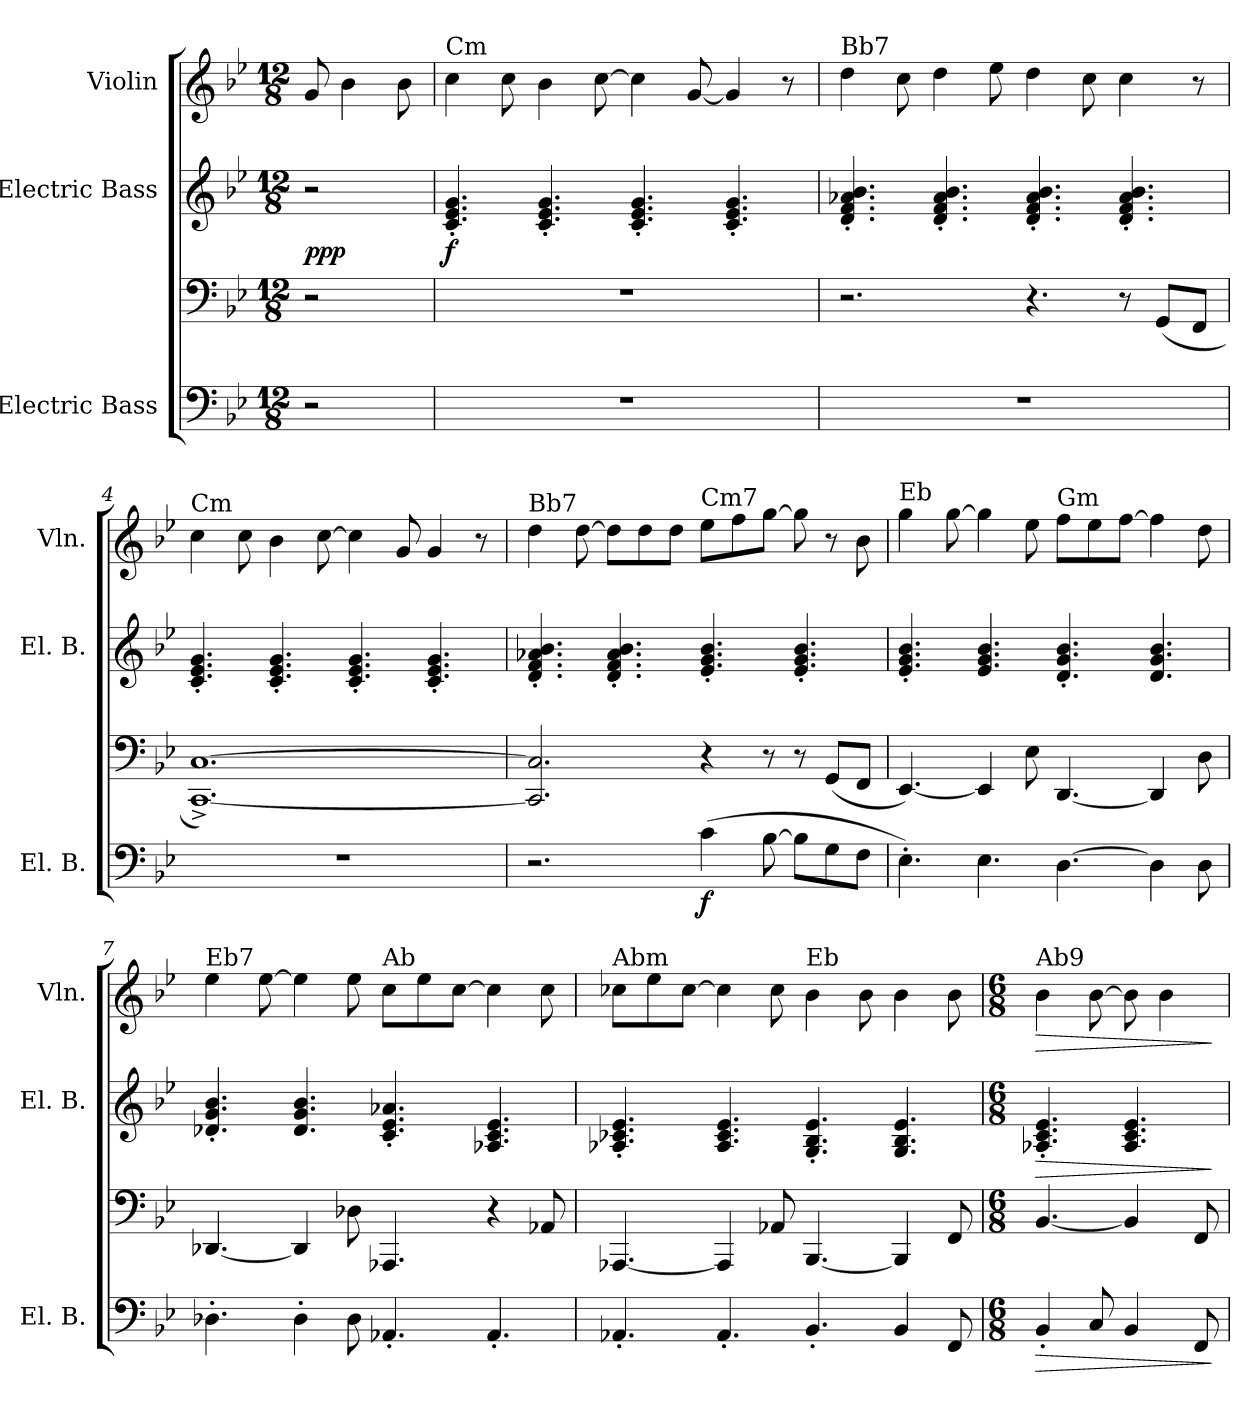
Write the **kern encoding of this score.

**kern	**kern	**dynam	**kern	**dynam	**kern	**dynam
*part3	*part3	*part3	*part2	*part2	*part1	*part1
*staff4	*staff3	*staff3/4	*staff2	*staff2	*staff1	*staff1
*I"Electric Bass	*	*	*I"Electric Bass	*	*I"Violin	*
*I'El. B.	*	*	*I'El. B.	*	*I'Vln.	*
*clefF4	*clefF4	*	*clefG2	*	*clefG2	*
*k[b-e-]	*k[b-e-]	*	*k[b-e-]	*	*k[b-e-]	*
*M12/8	*M12/8	*	*M12/8	*	*M12/8	*
=1	=1	=1	=1	=1	=1	=1
!	!	!	!	!LO:DY:b	!	!LO:DY:a
2r	2r	.	2r	ppp	8g/	M.M. = 110
.	.	.	.	.	4b-\	.
.	.	.	.	.	8b-\	.
=2	=2	=2	=2	=2	=2	=2
!	!	!	!	!	!LO:TX:a:t=Cm	!
!	!	!	!	!LO:DY:b	!	!
1.r	1.r	.	4.c'/ 4.e-'/ 4.g'/	f	4cc\	.
.	.	.	.	.	8cc\	.
.	.	.	4.c'/ 4.e-'/ 4.g'/	.	4b-\	.
.	.	.	.	.	[8cc\	.
.	.	.	4.c'/ 4.e-'/ 4.g'/	.	4cc\]	.
.	.	.	.	.	[8g/	.
.	.	.	4.c'/ 4.e-'/ 4.g'/	.	4g/]	.
.	.	.	.	.	8r	.
=3	=3	=3	=3	=3	=3	=3
!	!	!	!	!	!LO:TX:a:t=Bb7	!
1.r	2.r	.	4.d'/ 4.f'/ 4.a-X'/ 4.b-'/	.	4dd\	.
.	.	.	.	.	8cc\	.
.	.	.	4.d'/ 4.f'/ 4.a-'/ 4.b-'/	.	4dd\	.
.	.	.	.	.	8ee-\	.
.	4.r	.	4.d'/ 4.f'/ 4.a-'/ 4.b-'/	.	4dd\	.
.	.	.	.	.	8cc\	.
.	8r	.	4.d'/ 4.f'/ 4.a-'/ 4.b-'/	.	4cc\	.
.	(8GG/L	.	.	.	.	.
.	8FF/J	.	.	.	8r	.
=4	=4	=4	=4	=4	=4	=4
!	!	!	!	!	!LO:TX:a:t=Cm	!
1.r	[1.CC^ [1.C^)	.	4.c'/ 4.e-'/ 4.g'/	.	4cc\	.
.	.	.	.	.	8cc\	.
.	.	.	4.c'/ 4.e-'/ 4.g'/	.	4b-\	.
.	.	.	.	.	[8cc\	.
.	.	.	4.c'/ 4.e-'/ 4.g'/	.	4cc\]	.
.	.	.	.	.	8g/	.
.	.	.	4.c'/ 4.e-'/ 4.g'/	.	4g/	.
.	.	.	.	.	8r	.
=5	=5	=5	=5	=5	=5	=5
!	!	!	!	!	!LO:TX:a:t=Bb7	!
2.r	2.CC]/ 2.C]/	.	4.d'/ 4.f'/ 4.a-X'/ 4.b-'/	.	4dd\	.
.	.	.	.	.	[8dd\	.
.	.	.	4.d'/ 4.f'/ 4.a-'/ 4.b-'/	.	8dd\L]	.
.	.	.	.	.	8dd\	.
.	.	.	.	.	8dd\J	.
!	!	!	!	!	!LO:TX:a:t=Cm7	!
!	!	!LO:DY:b=2	!	!	!	!
(4c\	4r	f	4.e-'/ 4.g'/ 4.b-'/	.	8ee-\L	.
.	.	.	.	.	8ff\	.
[8B-\	8r	.	.	.	[8gg\J	.
8B-\L]	8r	.	4.e-'/ 4.g'/ 4.b-'/	.	8gg\]	.
8G\	(8GG/L	.	.	.	8r	.
8F\J	8FF/J	.	.	.	8b-\	.
=6	=6	=6	=6	=6	=6	=6
!	!	!	!	!	!LO:TX:a:t=Eb	!
4.E-'\)	[4.EE-/)	.	4.e-'/ 4.g'/ 4.b-'/	.	4gg\	.
.	.	.	.	.	[8gg\	.
4.E-\	4EE-/]	.	4.e-/ 4.g/ 4.b-/	.	4gg\]	.
.	8E-\	.	.	.	8ee-\	.
!	!	!	!	!	!LO:TX:a:t=Gm	!
[4.D\	[4.DD/	.	4.d'/ 4.g'/ 4.b-'/	.	8ff\L	.
.	.	.	.	.	8ee-\	.
.	.	.	.	.	[8ff\J	.
4D\]	4DD/]	.	4.d/ 4.g/ 4.b-/	.	4ff\]	.
8D\	8D\	.	.	.	8dd\	.
!!LO:LB:g=z
=7	=7	=7	=7	=7	=7	=7
!	!	!	!	!	!LO:TX:a:t=Eb7	!
4.D-X'\	[4.DD-X/	.	4.d-X'/ 4.g'/ 4.b-'/	.	4ee-\	.
.	.	.	.	.	[8ee-\	.
4D-'\	4DD-/]	.	4.d-/ 4.g/ 4.b-/	.	4ee-\]	.
8D-\	8D-X\	.	.	.	8ee-\	.
!	!	!	!	!	!LO:TX:a:t=Ab	!
4.AA-X'/	4.AAA-X/	.	4.c'/ 4.e-'/ 4.a-X'/	.	8cc\L	.
.	.	.	.	.	8ee-\	.
.	.	.	.	.	[8cc\J	.
4.AA-'/	4r	.	4.A-X/ 4.c/ 4.e-/	.	4cc\]	.
.	8AA-X/	.	.	.	8cc\	.
=8	=8	=8	=8	=8	=8	=8
!	!	!	!	!	!LO:TX:a:t=Abm	!
4.AA-X'/	[4.AAA-X/	.	4.A-X'/ 4.c-X'/ 4.e-'/	.	8cc-X\L	.
.	.	.	.	.	8ee-\	.
.	.	.	.	.	[8cc-\J	.
4.AA-'/	4AAA-/]	.	4.A-/ 4.c-/ 4.e-/	.	4cc-\]	.
.	8AA-X/	.	.	.	8cc-\	.
!	!	!	!	!	!LO:TX:a:t=Eb	!
4.BB-'/	[4.BBB-/	.	4.G'/ 4.B-'/ 4.e-'/	.	4b-\	.
.	.	.	.	.	8b-\	.
4BB-/	4BBB-/]	.	4.G/ 4.B-/ 4.e-/	.	4b-\	.
8FF/	8FF/	.	.	.	8b-\	.
=9	=9	=9	=9	=9	=9	=9
*M6/8	*M6/8	*	*M6/8	*	*M6/8	*
!	!	!	!	!	!LO:TX:a:t=Ab9	!
!	!	!LO:HP:b=2	!	!LO:HP:b	!	!LO:HP:b
4BB-'/	[4.BB-/	>	4.A-X'/ 4.c'/ 4.e-'/	>	4b-\	>
8C/	.	.	.	.	[8b-\	.
4BB-/	4BB-/]	.	4.A-/ 4.c/ 4.e-/	.	8b-\]	.
.	.	.	.	.	4b-\	.
8FF/	8FF/	.	.	.	.	.
.	.	]	.	]	.	]
=	=	=	=	=	=	=
*-	*-	*-	*-	*-	*-	*-
